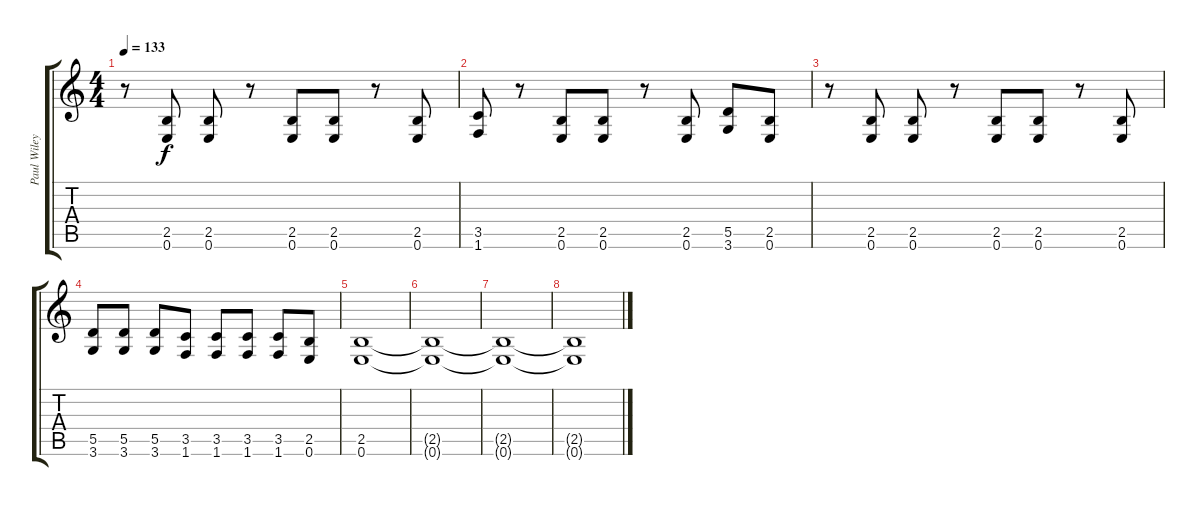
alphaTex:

\track ("Paul Wiley" "Paul Wiley") {instrument overdrivenguitar}
\staff {score tabs}
\tuning (E4 B3 G3 D3 A2 E2) {hide}
\ts (4 4)
\tempo 133
\clef g2
\ks c
r.8{dy f} (2.5 0.6).8 (2.5 0.6).8 r.8 (2.5 0.6).8 (2.5 0.6).8 r.8 (2.5 0.6).8 |
(3.5 1.6).8 r.8 (2.5 0.6).8 (2.5 0.6).8 r.8 (2.5 0.6).8 (5.5 3.6).8 (2.5 0.6).8 |
r.8 (2.5 0.6).8 (2.5 0.6).8 r.8 (2.5 0.6).8 (2.5 0.6).8 r.8 (2.5 0.6).8 |
(5.5 3.6).8 (5.5 3.6).8 (5.5 3.6).8 (3.5 1.6).8 (3.5 1.6).8 (3.5 1.6).8 (3.5 1.6).8 (2.5 0.6).8 |
(2.5 0.6).1 |
(2.5{t} 0.6{t}).1 |
(2.5{t} 0.6{t}).1 |
(2.5{t} 0.6{t}).1
